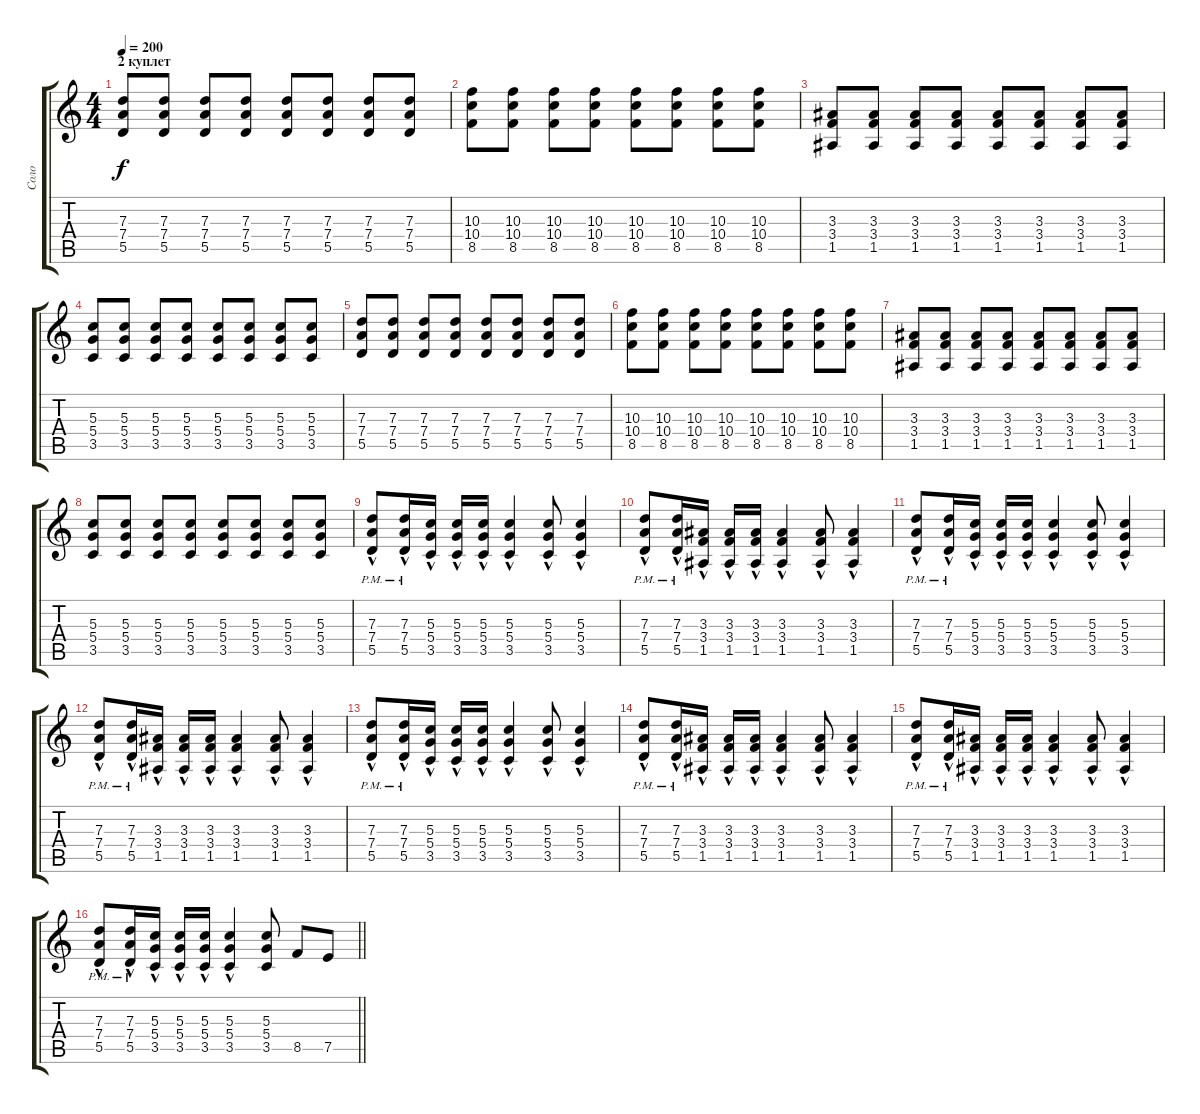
\track ("Соло" "Соло") {instrument distortionguitar}
\staff {score tabs}
\tuning (E4 B3 G3 D3 A2 E2) {hide}
\ts (4 4)
\section ("" "2 куплет")
\tempo 200
\clef g2
\ks c
(7.3 7.4 5.5).8{dy f} (7.3 7.4 5.5).8 (7.3 7.4 5.5).8 (7.3 7.4 5.5).8 (7.3 7.4 5.5).8 (7.3 7.4 5.5).8 (7.3 7.4 5.5).8 (7.3 7.4 5.5).8 |
(10.3 10.4 8.5).8 (10.3 10.4 8.5).8 (10.3 10.4 8.5).8 (10.3 10.4 8.5).8 (10.3 10.4 8.5).8 (10.3 10.4 8.5).8 (10.3 10.4 8.5).8 (10.3 10.4 8.5).8 |
(3.3 3.4 1.5).8 (3.3 3.4 1.5).8 (3.3 3.4 1.5).8 (3.3 3.4 1.5).8 (3.3 3.4 1.5).8 (3.3 3.4 1.5).8 (3.3 3.4 1.5).8 (3.3 3.4 1.5).8 |
(5.3 5.4 3.5).8 (5.3 5.4 3.5).8 (5.3 5.4 3.5).8 (5.3 5.4 3.5).8 (5.3 5.4 3.5).8 (5.3 5.4 3.5).8 (5.3 5.4 3.5).8 (5.3 5.4 3.5).8 |
(7.3 7.4 5.5).8 (7.3 7.4 5.5).8 (7.3 7.4 5.5).8 (7.3 7.4 5.5).8 (7.3 7.4 5.5).8 (7.3 7.4 5.5).8 (7.3 7.4 5.5).8 (7.3 7.4 5.5).8 |
(10.3 10.4 8.5).8 (10.3 10.4 8.5).8 (10.3 10.4 8.5).8 (10.3 10.4 8.5).8 (10.3 10.4 8.5).8 (10.3 10.4 8.5).8 (10.3 10.4 8.5).8 (10.3 10.4 8.5).8 |
(3.3 3.4 1.5).8 (3.3 3.4 1.5).8 (3.3 3.4 1.5).8 (3.3 3.4 1.5).8 (3.3 3.4 1.5).8 (3.3 3.4 1.5).8 (3.3 3.4 1.5).8 (3.3 3.4 1.5).8 |
(5.3 5.4 3.5).8 (5.3 5.4 3.5).8 (5.3 5.4 3.5).8 (5.3 5.4 3.5).8 (5.3 5.4 3.5).8 (5.3 5.4 3.5).8 (5.3 5.4 3.5).8 (5.3 5.4 3.5).8 |
(7.3{hac} 7.4{hac pm} 5.5{hac pm}).8 (7.3{hac pm} 7.4{hac pm} 5.5{hac pm}).16 (5.3{hac} 5.4{hac} 3.5{hac}).16 (5.3{hac} 5.4{hac} 3.5{hac}).16 (5.3{hac} 5.4{hac} 3.5{hac}).16 (5.3{hac} 5.4{hac} 3.5{hac}).4 (5.3{hac} 5.4{hac} 3.5{hac}).8 (5.3{hac} 5.4{hac} 3.5{hac}).4 |
(7.3{hac pm} 7.4{hac pm} 5.5{hac pm}).8 (7.3{hac pm} 7.4{hac pm} 5.5{hac pm}).16 (3.3{hac} 3.4{hac} 1.5{hac}).16 (3.3{hac} 3.4{hac} 1.5{hac}).16 (3.3{hac} 3.4{hac} 1.5{hac}).16 (3.3{hac} 3.4{hac} 1.5{hac}).4 (3.3{hac} 3.4{hac} 1.5{hac}).8 (3.3{hac} 3.4{hac} 1.5{hac}).4 |
(7.3{hac pm} 7.4{hac pm} 5.5{hac pm}).8 (7.3{hac pm} 7.4{hac pm} 5.5{hac pm}).16 (5.3{hac} 5.4{hac} 3.5{hac}).16 (5.3{hac} 5.4{hac} 3.5{hac}).16 (5.3{hac} 5.4{hac} 3.5{hac}).16 (5.3{hac} 5.4{hac} 3.5{hac}).4 (5.3{hac} 5.4{hac} 3.5{hac}).8 (5.3{hac} 5.4{hac} 3.5{hac}).4 |
(7.3{hac pm} 7.4{hac pm} 5.5{hac pm}).8 (7.3{hac pm} 7.4{hac pm} 5.5{hac pm}).16 (3.3{hac} 3.4{hac} 1.5{hac}).16 (3.3{hac} 3.4{hac} 1.5{hac}).16 (3.3{hac} 3.4{hac} 1.5{hac}).16 (3.3{hac} 3.4{hac} 1.5{hac}).4 (3.3{hac} 3.4{hac} 1.5{hac}).8 (3.3{hac} 3.4{hac} 1.5{hac}).4 |
(7.3{hac pm} 7.4{hac pm} 5.5{hac pm}).8 (7.3{hac pm} 7.4{hac pm} 5.5{hac pm}).16 (5.3{hac} 5.4{hac} 3.5{hac}).16 (5.3{hac} 5.4{hac} 3.5{hac}).16 (5.3{hac} 5.4{hac} 3.5{hac}).16 (5.3{hac} 5.4{hac} 3.5{hac}).4 (5.3{hac} 5.4{hac} 3.5{hac}).8 (5.3{hac} 5.4{hac} 3.5{hac}).4 |
(7.3{hac pm} 7.4{hac pm} 5.5{hac pm}).8 (7.3{hac pm} 7.4{hac pm} 5.5{hac pm}).16 (3.3{hac} 3.4{hac} 1.5{hac}).16 (3.3{hac} 3.4{hac} 1.5{hac}).16 (3.3{hac} 3.4{hac} 1.5{hac}).16 (3.3{hac} 3.4{hac} 1.5{hac}).4 (3.3{hac} 3.4{hac} 1.5{hac}).8 (3.3{hac} 3.4{hac} 1.5{hac}).4 |
(7.3{hac pm} 7.4{hac pm} 5.5{hac pm}).8 (7.3{hac pm} 7.4{hac pm} 5.5{hac pm}).16 (3.3{hac} 3.4{hac} 1.5{hac}).16 (3.3{hac} 3.4{hac} 1.5{hac}).16 (3.3{hac} 3.4{hac} 1.5{hac}).16 (3.3{hac} 3.4{hac} 1.5{hac}).4 (3.3{hac} 3.4{hac} 1.5{hac}).8 (3.3{hac} 3.4{hac} 1.5{hac}).4 |
\barLineRight lightlight
(7.3{hac pm} 7.4{hac pm} 5.5{hac pm}).8 (7.3{hac pm} 7.4{hac pm} 5.5{hac pm}).16 (5.3{hac} 5.4{hac} 3.5{hac}).16 (5.3{hac} 5.4{hac} 3.5{hac}).16 (5.3{hac} 5.4{hac} 3.5{hac}).16 (5.3{hac} 5.4{hac} 3.5{hac}).4 (5.3 5.4 3.5).8 8.5.8 7.5.8
